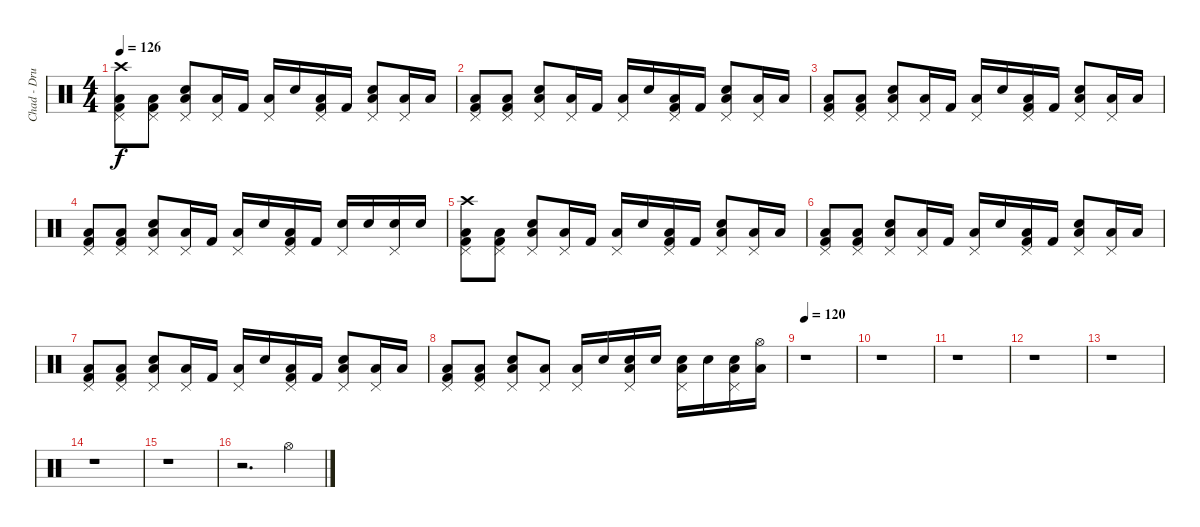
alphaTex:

\track ("Chad - Drums" "Chad - Dru") {instrument percussion}
\staff {score}
\articulation defaults
\ts (4 4)
\tempo 126
\clef neutral
\ks c
("Crash high (hit)" "Pedal Hi-Hat (hit)" "Low Floor Tom (hit)" "Kick (hit) 2").8{dy f} ("Pedal Hi-Hat (hit)" "Low Floor Tom (hit)" "Kick (hit) 2").8 ("Pedal Hi-Hat (hit)" "Low Floor Tom (hit)" "Snare (hit) 2").8 ("Pedal Hi-Hat (hit)" "Low Floor Tom (hit)").16 "Kick (hit) 2".16 ("Pedal Hi-Hat (hit)" "Low Floor Tom (hit)").16 "Snare (hit) 2".16 ("Pedal Hi-Hat (hit)" "Low Floor Tom (hit)" "Kick (hit) 2").16 "Kick (hit) 2".16 ("Pedal Hi-Hat (hit)" "Low Floor Tom (hit)" "Snare (hit) 2").8 ("Pedal Hi-Hat (hit)" "Low Floor Tom (hit)").16 "Low Floor Tom (hit)".16 |
("Pedal Hi-Hat (hit)" "Low Floor Tom (hit)" "Kick (hit) 2").8 ("Pedal Hi-Hat (hit)" "Low Floor Tom (hit)" "Kick (hit) 2").8 ("Pedal Hi-Hat (hit)" "Low Floor Tom (hit)" "Snare (hit) 2").8 ("Pedal Hi-Hat (hit)" "Low Floor Tom (hit)").16 "Kick (hit) 2".16 ("Pedal Hi-Hat (hit)" "Low Floor Tom (hit)").16 "Snare (hit) 2".16 ("Pedal Hi-Hat (hit)" "Low Floor Tom (hit)" "Kick (hit) 2").16 "Kick (hit) 2".16 ("Pedal Hi-Hat (hit)" "Low Floor Tom (hit)" "Snare (hit) 2").8 ("Pedal Hi-Hat (hit)" "Low Floor Tom (hit)").16 "Low Floor Tom (hit)".16 |
("Pedal Hi-Hat (hit)" "Low Floor Tom (hit)" "Kick (hit) 2").8 ("Pedal Hi-Hat (hit)" "Low Floor Tom (hit)" "Kick (hit) 2").8 ("Pedal Hi-Hat (hit)" "Low Floor Tom (hit)" "Snare (hit) 2").8 ("Pedal Hi-Hat (hit)" "Low Floor Tom (hit)").16 "Kick (hit) 2".16 ("Pedal Hi-Hat (hit)" "Low Floor Tom (hit)").16 "Snare (hit) 2".16 ("Pedal Hi-Hat (hit)" "Low Floor Tom (hit)" "Kick (hit) 2").16 "Kick (hit) 2".16 ("Pedal Hi-Hat (hit)" "Low Floor Tom (hit)" "Snare (hit) 2").8 ("Pedal Hi-Hat (hit)" "Low Floor Tom (hit)").16 "Low Floor Tom (hit)".16 |
("Pedal Hi-Hat (hit)" "Low Floor Tom (hit)" "Kick (hit) 2").8 ("Pedal Hi-Hat (hit)" "Low Floor Tom (hit)" "Kick (hit) 2").8 ("Pedal Hi-Hat (hit)" "Low Floor Tom (hit)" "Snare (hit) 2").8 ("Pedal Hi-Hat (hit)" "Low Floor Tom (hit)").16 "Kick (hit) 2".16 ("Pedal Hi-Hat (hit)" "Low Floor Tom (hit)").16 "Snare (hit) 2".16 ("Pedal Hi-Hat (hit)" "Low Floor Tom (hit)" "Kick (hit) 2").16 "Kick (hit) 2".16 ("Pedal Hi-Hat (hit)" "Snare (hit) 2").16 "Snare (hit) 2".16 ("Pedal Hi-Hat (hit)" "Snare (hit) 2").16 "Snare (hit) 2".16 |
("Crash high (hit)" "Pedal Hi-Hat (hit)" "Low Floor Tom (hit)" "Kick (hit) 2").8 ("Pedal Hi-Hat (hit)" "Low Floor Tom (hit)" "Kick (hit) 2").8 ("Pedal Hi-Hat (hit)" "Low Floor Tom (hit)" "Snare (hit) 2").8 ("Pedal Hi-Hat (hit)" "Low Floor Tom (hit)").16 "Kick (hit) 2".16 ("Pedal Hi-Hat (hit)" "Low Floor Tom (hit)").16 "Snare (hit) 2".16 ("Pedal Hi-Hat (hit)" "Low Floor Tom (hit)" "Kick (hit) 2").16 "Kick (hit) 2".16 ("Pedal Hi-Hat (hit)" "Low Floor Tom (hit)" "Snare (hit) 2").8 ("Pedal Hi-Hat (hit)" "Low Floor Tom (hit)").16 "Low Floor Tom (hit)".16 |
("Pedal Hi-Hat (hit)" "Low Floor Tom (hit)" "Kick (hit) 2").8 ("Pedal Hi-Hat (hit)" "Low Floor Tom (hit)" "Kick (hit) 2").8 ("Pedal Hi-Hat (hit)" "Low Floor Tom (hit)" "Snare (hit) 2").8 ("Pedal Hi-Hat (hit)" "Low Floor Tom (hit)").16 "Kick (hit) 2".16 ("Pedal Hi-Hat (hit)" "Low Floor Tom (hit)").16 "Snare (hit) 2".16 ("Pedal Hi-Hat (hit)" "Low Floor Tom (hit)" "Kick (hit) 2").16 "Kick (hit) 2".16 ("Pedal Hi-Hat (hit)" "Low Floor Tom (hit)" "Snare (hit) 2").8 ("Pedal Hi-Hat (hit)" "Low Floor Tom (hit)").16 "Low Floor Tom (hit)".16 |
("Pedal Hi-Hat (hit)" "Low Floor Tom (hit)" "Kick (hit) 2").8 ("Pedal Hi-Hat (hit)" "Low Floor Tom (hit)" "Kick (hit) 2").8 ("Pedal Hi-Hat (hit)" "Low Floor Tom (hit)" "Snare (hit) 2").8 ("Pedal Hi-Hat (hit)" "Low Floor Tom (hit)").16 "Kick (hit) 2".16 ("Pedal Hi-Hat (hit)" "Low Floor Tom (hit)").16 "Snare (hit) 2".16 ("Pedal Hi-Hat (hit)" "Low Floor Tom (hit)" "Kick (hit) 2").16 "Kick (hit) 2".16 ("Pedal Hi-Hat (hit)" "Low Floor Tom (hit)" "Snare (hit) 2").8 ("Pedal Hi-Hat (hit)" "Low Floor Tom (hit)").16 "Low Floor Tom (hit)".16 |
("Pedal Hi-Hat (hit)" "Low Floor Tom (hit)" "Kick (hit) 2").8 ("Pedal Hi-Hat (hit)" "Low Floor Tom (hit)" "Kick (hit) 2").8 ("Pedal Hi-Hat (hit)" "Low Floor Tom (hit)" "Snare (hit) 2").8 ("Pedal Hi-Hat (hit)" "Low Floor Tom (hit)").8 ("Pedal Hi-Hat (hit)" "Low Floor Tom (hit)").16 "Snare (hit) 2".16 ("Pedal Hi-Hat (hit)" "Low Floor Tom (hit)" "Snare (hit) 2").16 "Snare (hit) 2".16 ("Pedal Hi-Hat (hit)" "Low Floor Tom (hit)" "Snare (hit) 2").16 "Snare (hit) 2".16 ("Pedal Hi-Hat (hit)" "Low Floor Tom (hit)" "Snare (hit) 2").16 ("Hi-Hat (open)" "Low Floor Tom (hit)").16 |
\tempo 120
r.1 |
r.1 |
r.1 |
r.1 |
r.1 |
r.1 |
r.1 |
r.2{d} "Hi-Hat (open)".4
